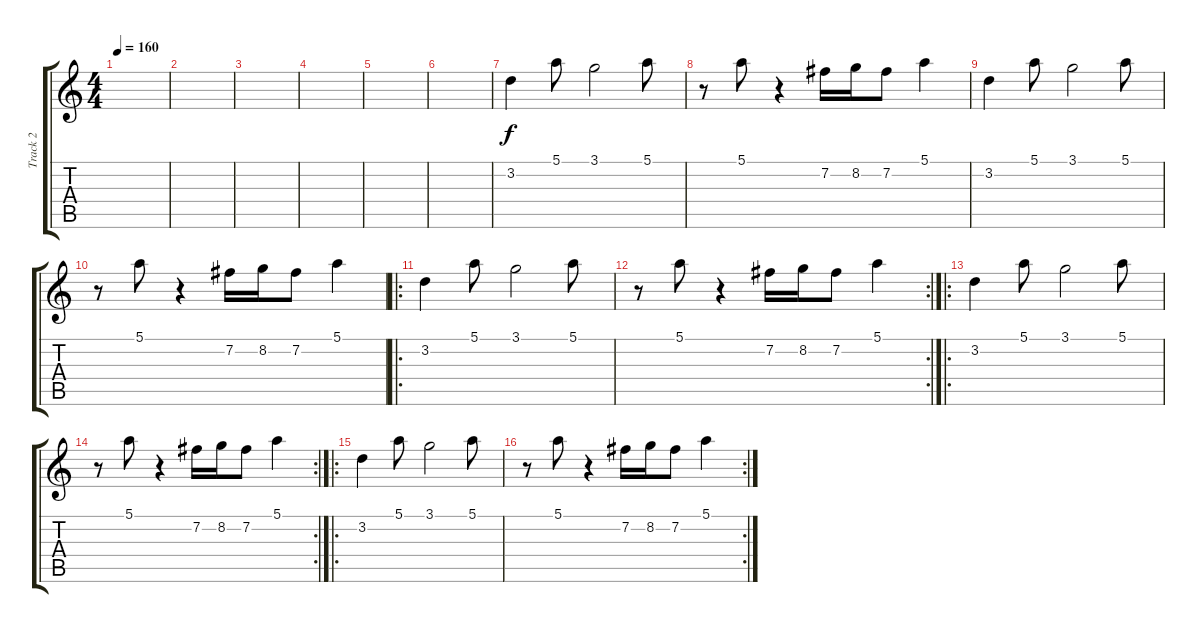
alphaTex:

\track ("Track 2" "Track 2") {instrument distortionguitar}
\staff {score tabs}
\tuning (E4 B3 G3 D3 A2 E2) {hide}
\ts (4 4)
\tempo 160
\clef g2
\ks c
|
|
|
|
|
|
3.2.4 5.1.8 3.1.2 5.1.8 |
r.8 5.1.8 r.4 7.2.16 8.2.16 7.2.8 5.1.4 |
3.2.4 5.1.8 3.1.2 5.1.8 |
r.8 5.1.8 r.4 7.2.16 8.2.16 7.2.8 5.1.4 |
\ro
3.2.4 5.1.8 3.1.2 5.1.8 |
\rc 2
r.8 5.1.8 r.4 7.2.16 8.2.16 7.2.8 5.1.4 |
\ro
3.2.4 5.1.8 3.1.2 5.1.8 |
\rc 2
r.8 5.1.8 r.4 7.2.16 8.2.16 7.2.8 5.1.4 |
\ro
3.2.4 5.1.8 3.1.2 5.1.8 |
\rc 2
r.8 5.1.8 r.4 7.2.16 8.2.16 7.2.8 5.1.4
